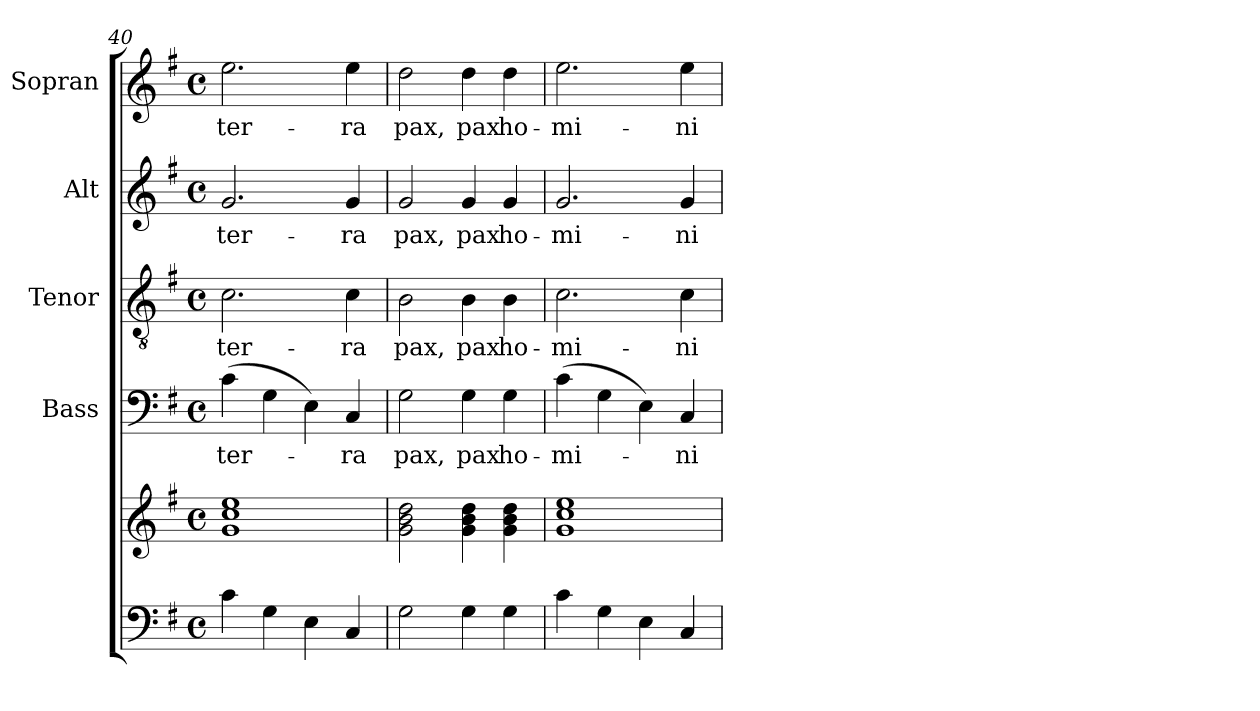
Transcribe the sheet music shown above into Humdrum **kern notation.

**kern	**kern	**kern	**text	**kern	**text	**kern	**text	**kern	**text
*part5	*part5	*part4	*part4	*part3	*part3	*part2	*part2	*part1	*part1
*staff6	*staff5	*staff4	*staff4	*staff3	*staff3	*staff2	*staff2	*staff1	*staff1
*	*	*I"Bass	*	*I"Tenor	*	*I"Alt	*	*I"Sopran	*
*	*	*I'B.	*	*I'T.	*	*I'A.	*	*I'S.	*
*clefF4	*clefG2	*clefF4	*	*clefGv2	*	*clefG2	*	*clefG2	*
*k[f#]	*k[f#]	*k[f#]	*	*k[f#]	*	*k[f#]	*	*k[f#]	*
*G:	*G:	*G:	*	*G:	*	*G:	*	*G:	*
*M4/4	*M4/4	*M4/4	*	*M4/4	*	*M4/4	*	*M4/4	*
*met(c)	*met(c)	*met(c)	*	*met(c)	*	*met(c)	*	*met(c)	*
=40	=40	=40	=40	=40	=40	=40	=40	=40	=40
!	!	!	!LO:LY:b	!	!LO:LY:b	!	!LO:LY:b	!	!LO:LY:b
4c\	1g 1cc 1ee	(>4c\	ter-	2.c\	ter-	2.g/	ter-	2.ee\	ter-
4G\	.	4G\	.	.	.	.	.	.	.
4E\	.	4E\)	.	.	.	.	.	.	.
!	!	!	!LO:LY:b	!	!LO:LY:b	!	!LO:LY:b	!	!LO:LY:b
4C/	.	4C/	-ra	4c\	-ra	4g/	-ra	4ee\	-ra
=41	=41	=41	=41	=41	=41	=41	=41	=41	=41
!	!	!	!LO:LY:b	!	!LO:LY:b	!	!LO:LY:b	!	!LO:LY:b
2G\	2g\ 2b\ 2dd\	2G\	pax,	2B\	pax,	2g/	pax,	2dd\	pax,
!	!	!	!LO:LY:b	!	!LO:LY:b	!	!LO:LY:b	!	!LO:LY:b
4G\	4g\ 4b\ 4dd\	4G\	pax	4B\	pax	4g/	pax	4dd\	pax
!	!	!	!LO:LY:b	!	!LO:LY:b	!	!LO:LY:b	!	!LO:LY:b
4G\	4g\ 4b\ 4dd\	4G\	ho-	4B\	ho-	4g/	ho-	4dd\	ho-
=42	=42	=42	=42	=42	=42	=42	=42	=42	=42
*	*^	*	*	*	*	*	*	*	*
!	!	!	!	!LO:LY:b	!	!LO:LY:b	!	!LO:LY:b	!	!LO:LY:b
4c\	1cc 1ee	1g	(>4c\	-mi-	2.c\	-mi-	2.g/	-mi-	2.ee\	-mi-
4G\	.	.	4G\	.	.	.	.	.	.	.
4E\	.	.	4E\)	.	.	.	.	.	.	.
!	!	!	!	!LO:LY:b	!	!LO:LY:b	!	!LO:LY:b	!	!LO:LY:b
4C/	.	.	4C/	-ni-	4c\	-ni-	4g/	-ni-	4ee\	-ni-
*	*v	*v	*	*	*	*	*	*	*	*
=	=	=	=	=	=	=	=	=	=
*-	*-	*-	*-	*-	*-	*-	*-	*-	*-
